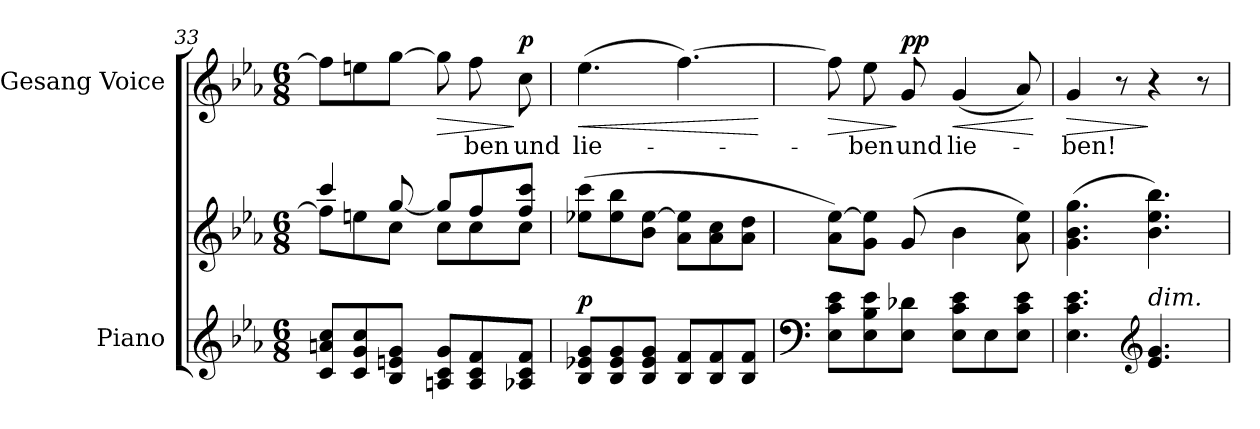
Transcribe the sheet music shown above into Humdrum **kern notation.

**kern	**kern	**dynam	**kern	**text	**dynam
*part2	*part2	*part2	*part1	*part1	*part1
*staff3	*staff2	*staff2/3	*staff1	*staff1	*staff1
*I"Piano	*	*	*I"Gesang Voice	*	*
*I'Pno	*	*	*	*	*
*clefG2	*clefG2	*	*clefG2	*	*
*k[b-e-a-]	*k[b-e-a-]	*	*k[b-e-a-]	*	*
*M6/8	*M6/8	*	*M6/8	*	*
=33	=33	=33	=33	=33	=33
*	*^	*	*	*	*
8c/ 8an/ 8cc/L	8ff\L]	4ccc/	.	8ff\L]	.	.
8c/ 8g/ 8cc/	8een\	.	.	8een\	.	.
8B-/ 8en/ 8g/J	8cc\J	[8gg/	.	[8gg\J	.	.
!	!	!	!	!	!	!LO:HP:b
8An/ 8c/ 8g/L	8cc\L	8gg/L]	.	8gg\]	.	>
!	!	!	!	!	!LO:LY:b	!
8A/ 8c/ 8f/	8cc\	8ff/	.	8ff\	-ben	.
!	!	!	!	!	!LO:LY:b	!LO:DY:n=1:a
8A-X/ 8c/ 8f/J	8cc\J	8ff/ 8ccc/J	.	8cc\	und	] p
!!LO:LB:g=z
=34	=34	=34	=34	=34	=34	=34
!	!	!	!LO:DY:a=2	!	!LO:LY:b	!LO:HP:b
*	*v	*v	*	*	*	*
8B-/ 8e-X/ 8g/L	(8ee-X\ 8ccc\L	p	(4.ee-\	lie-	<
8B-/ 8e-/ 8g/	8ee-\ 8bb-\	.	.	.	.
8B-/ 8e-/ 8g/J	8b-\ [8ee-\J	.	.	.	.
8B-/ 8f/L	8a-\ 8ee-\]L	.	[4.ff\)	.	.
8B-/ 8f/	8a-\ 8cc\	.	.	.	.
8B-/ 8f/J	8a-\ 8dd\J	.	.	.	.
.	.	.	.	.	[
=35	=35	=35	=35	=35	=35
*clefF4	*	*	*	*	*
!	!	!	!	!	!LO:HP:b
8E-\ 8c\ 8e-\L	8a-\ [8ee-\L)	.	8ff\]	.	>
!	!	!	!	!LO:LY:b	!
8E-\ 8B-\ 8e-\	8g\ 8ee-\]J	.	8ee-\	-ben	.
!	!	!	!	!LO:LY:b	!LO:DY:n=1:a
8E-\ 8d-X\J	(8g/	.	8g/	und	] pp
!	!	!	!	!LO:LY:b	!LO:HP:b
8E-\ 8c\ 8e-\L	4b-\	.	(4g/	lie-	<
8E-\	.	.	.	.	.
8E-\ 8c\ 8e-\J	8a-\ 8ee-\)	.	8a-/)	.	.
.	.	.	.	.	[
=36	=36	=36	=36	=36	=36
!	!	!	!	!LO:LY:b	!LO:HP:b
4.E-\ 4.c\ 4.e-\	(4.g\ 4.b-\ 4.gg\	.	4g/	-ben!	>
.	.	.	8r	.	.
*clefG2	*	*	*	*	*
!LO:TX:a:i:t=dim.	!	!	!	!	!
4.e-/ 4.g/	4.b-\ 4.ee-\ 4.bb-\)	.	4r	.	]
.	.	.	8r	.	.
=	=	=	=	=	=
*-	*-	*-	*-	*-	*-
